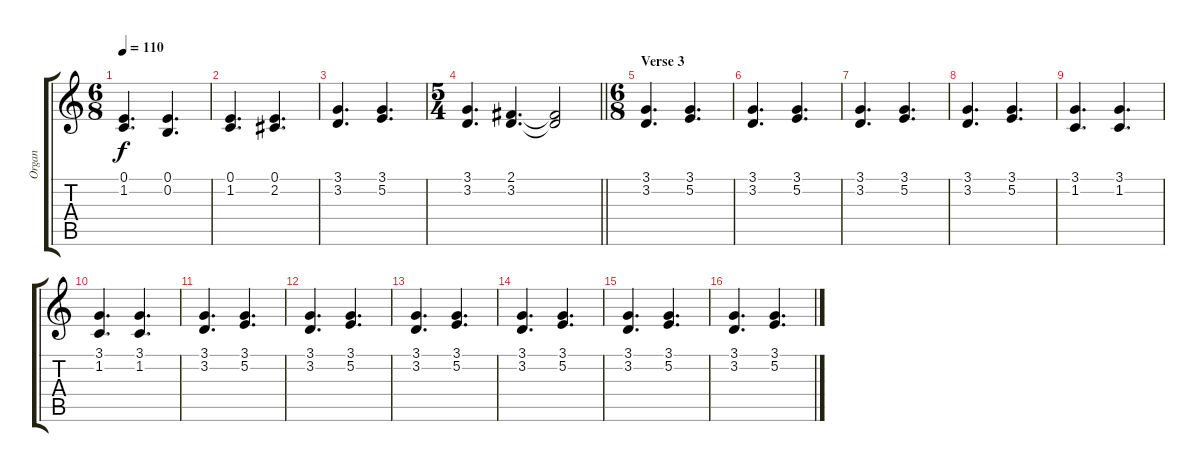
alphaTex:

\track ("Organ" "Organ") {instrument percussiveorgan}
\staff {score tabs}
\tuning (E4 B3 G3 D3 A2 E2) {hide}
\ts (6 8)
\tempo 110
\clef g2
\ks c
(0.1 1.2).4{d dy f} (0.1 0.2).4{d} |
(0.1 1.2).4{d} (0.1 2.2).4{d} |
(3.1 3.2).4{d} (3.1 5.2).4{d} |
\ts (5 4)
\barLineRight lightlight
(3.1 3.2).4{d} (2.1 3.2).4{d} (2.1{t} 3.2{t}).2 |
\ts (6 8)
\section ("" "Verse 3")
(3.1 3.2).4{d} (3.1 5.2).4{d} |
(3.1 3.2).4{d} (3.1 5.2).4{d} |
(3.1 3.2).4{d} (3.1 5.2).4{d} |
(3.1 3.2).4{d} (3.1 5.2).4{d} |
(3.1 1.2).4{d} (3.1 1.2).4{d} |
(3.1 1.2).4{d} (3.1 1.2).4{d} |
(3.1 3.2).4{d} (3.1 5.2).4{d} |
(3.1 3.2).4{d} (3.1 5.2).4{d} |
(3.1 3.2).4{d} (3.1 5.2).4{d} |
(3.1 3.2).4{d} (3.1 5.2).4{d} |
(3.1 3.2).4{d} (3.1 5.2).4{d} |
(3.1 3.2).4{d} (3.1 5.2).4{d}
